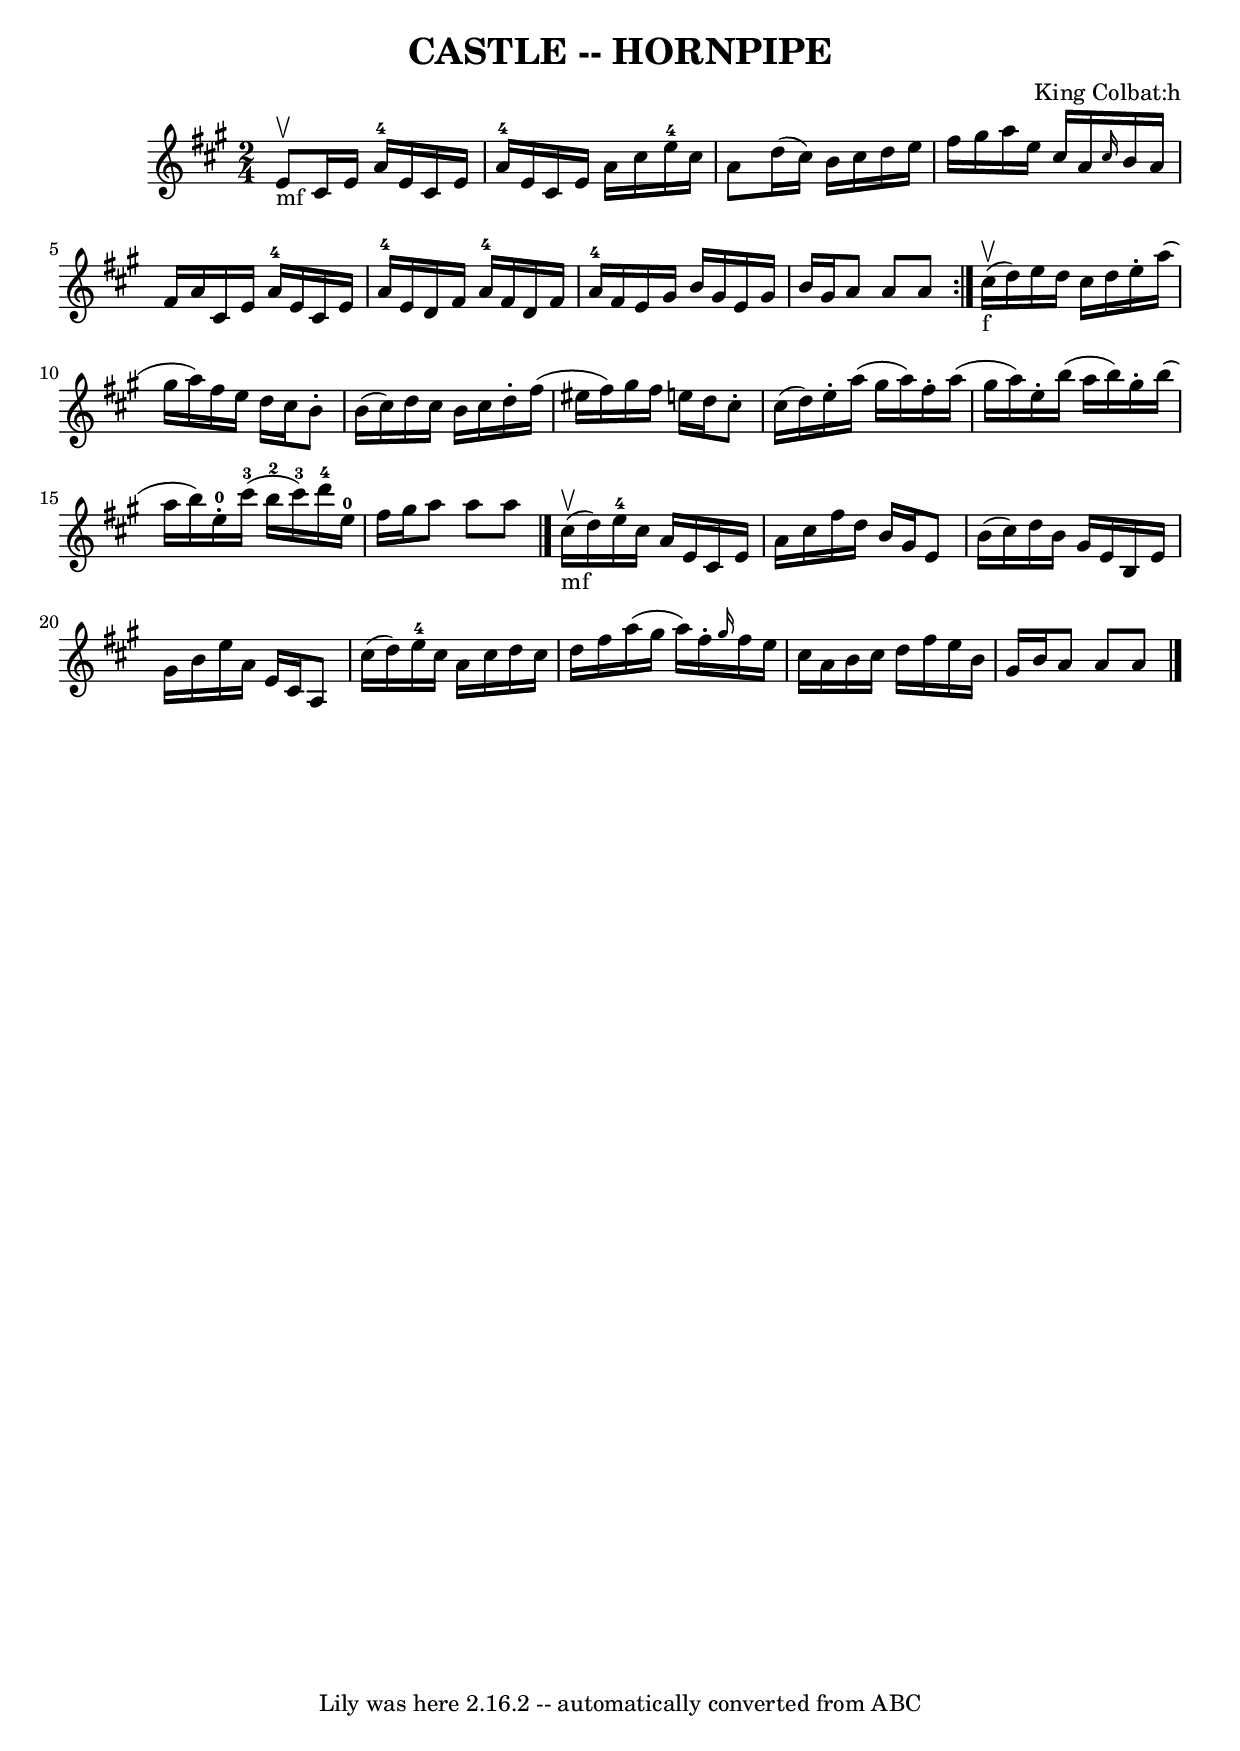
\version "2.16.2"
\include "Mammoth.ily"
\header {
	%% book = "Ryan's Mammoth Collection of Fiddle Tunes"
	composer = "King Colbat:h"
	crossRefNumber = "1"
	footnotes = ""
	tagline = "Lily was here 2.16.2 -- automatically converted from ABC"
	title = "CASTLE -- HORNPIPE"
}
voicedefault =  {


\repeat volta 2 {
\time 2/4 
\key a \major e'8_"mf"^\upbow       |
 cis'16 e'16    
a'16-4 e'16 cis'16 e'16 a'16-4 e'16    |
 cis'16    
e'16 a'16 cis''16 e''16-4 cis''16 a'8    |
 d''16 (
 cis''16) b'16 cis''16 d''16 e''16 fis''16 gis''16    
|
 a''16 e''16 cis''16 a'16  \grace { cis''16  } b'16    
a'16 fis'16 a'16    |
     |
 cis'16 e'16 a'16-4   
e'16 cis'16 e'16 a'16-4 e'16    |
 d'16 fis'16 a'16 
-4 fis'16 d'16 fis'16 a'16-4 fis'16    |
 e'16    
gis'16 b'16 gis'16 e'16 gis'16 b'16 gis'16    |
 a'8  
 a'8 a'8    } cis''16_"f"(^\upbow d''16)       |
   
e''16 d''16 cis''16 d''16 e''16 -. a''16 (gis''16 a''16) 
  |
 fis''16 e''16 d''16 cis''16 b'8 -. b'16 (cis''16  
-)   |
 d''16 cis''16 b'16 cis''16 d''16 -. fis''16 (
eis''16 fis''16)   |
 gis''16 fis''16 e''16 d''16    
cis''8 -. cis''16 (d''16)   |
     |
 e''16 -. a''16 (
 gis''16 a''16) fis''16 -. a''16 (gis''16 a''16)   |
  
 e''16 -. b''16 (a''16 b''16) gis''16 -. b''16 (a''16    
b''16)       |
 e''16-0-. cis'''16-3(b''16-2   
cis'''16-3) d'''16-4 e''16-0 fis''16 gis''16    |
  
 a''8 a''8 a''8    \bar "|." cis''16_"mf"(^\upbow d''16)    
   |
 e''16-4 cis''16 a'16 e'16 cis'16 e'16 a'16  
 cis''16    |
 fis''16 d''16 b'16 gis'16 e'8 b'16 (
cis''16)   |
 d''16 b'16 gis'16 e'16 b16 e'16    
gis'16 b'16    |
 e''16 a'16 e'16 cis'16 a8 cis''16 (
 d''16)   |
     |
 e''16-4 cis''16 a'16 cis''16 
 d''16 cis''16 d''16 fis''16    |
 a''16 (gis''16    
a''16) fis''16 -. \grace { gis''16  } fis''16 e''16 cis''16    
a'16    |
 b'16 cis''16 d''16 fis''16 e''16 b'16    
gis'16 b'16    |
 a'8 a'8 a'8    \bar "|."   
}

\score{
    <<

	\context Staff="default"
	{
	    \voicedefault 
	}

    >>
	\layout {
	}
	\midi {}
}
